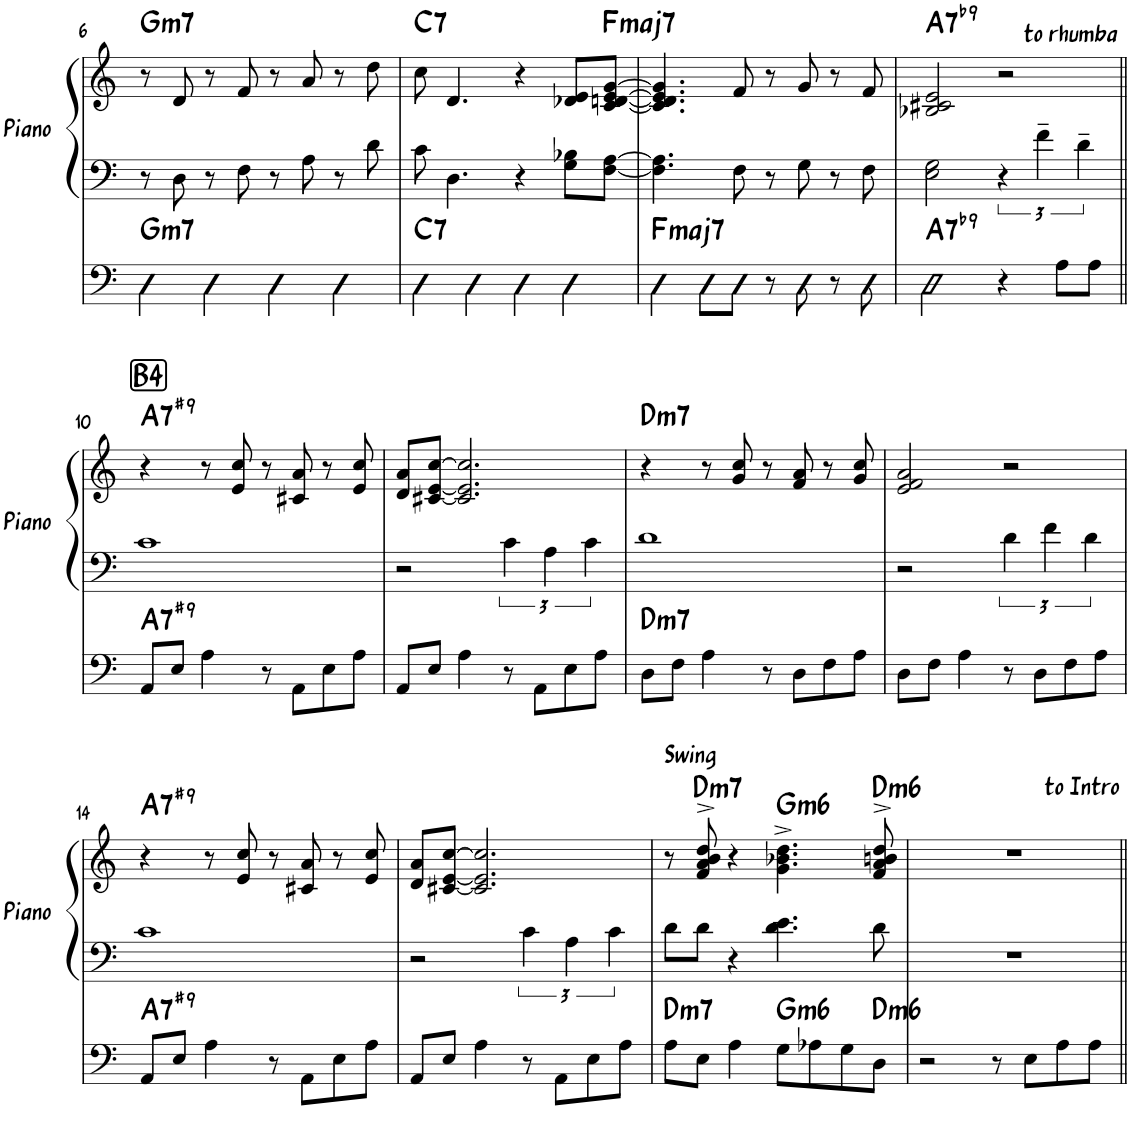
**kern	**harte	**kern	**kern	**harte
*part2	*part2	*part1	*part1	*part1
*staff3	*	*staff2	*staff1	*
*I"Bass	*	*I"Piano	*	*
*	*	*I'Piano	*	*
!!LO:PB:g=z
*clefF4	*	*clefF4	*clefG2	*
*Trd7c12	*	*	*	*
*k[]	*	*k[]	*k[]	*
*M4/4	*	*M4/4	*M4/4	*
=6	=6	=6	=6	=6
!	!LO:H:kt=m7	!	!	!LO:H:kt=m7
4D\	G:min7	8r	8r	G:min7
.	.	8D\	8d/	.
4D\	.	8r	8r	.
.	.	8F\	8f/	.
4D\	.	8r	8r	.
.	.	8A\	8a/	.
4D\	.	8r	8r	.
.	.	8d\	8dd\	.
=7	=7	=7	=7	=7
!	!LO:H:kt=7	!	!	!LO:H:kt=7
4D\	C:7	8c\	8cc\	C:7
.	.	4.D\	4.d/	.
4D\	.	.	.	.
4D\	.	4r	4r	.
4D\	.	8G\ 8B-X\L	8d-X/ 8e/L	.
!	!	!	!	!LO:H:kt=maj7
.	.	[8F\ [8A\J	[8c/ [8dn/ [8e/ [8g/J	F:maj7
=8	=8	=8	=8	=8
!	!LO:H:kt=maj7	!	!	!
4D\	F:maj7	4.F\] 4.A\]	4.c/] 4.d/] 4.e/] 4.g/]	.
8D\L	.	.	.	.
8D\J	.	8F\	8f/	.
8r	.	8r	8r	.
8D\	.	8G\	8g/	.
8r	.	8r	8r	.
8D\	.	8F\	8f/	.
=9	=9	=9	=9	=9
*	*	*	*^	*
!	!LO:H:kt=7	!	!	!	!LO:H:kt=7
2D\	A:7(b9)	2E\ 2G\	2B-X/ 2c#X/ 2e/	2.ryy	A:7(b9)
4r	.	6r	2r	.	.
.	.	6f~\	.	.	.
!	!	!	!	!LO:TX:a:t=to rhumba	!
8A\L	.	.	.	4ryy	.
.	.	6d~\	.	.	.
8A\J	.	.	.	.	.
!!LO:LB:g=z
!!LO:REH:place=s1:a:rj:fs=16:t=B4
=10||	=10||	=10||	=10||	=10||	=10||
!	!LO:H:kt=7	!	!	!	!LO:H:kt=7
*	*	*	*v	*v	*
8AA/L	A:7(#9)	1c	4r	A:7(#9)
8E/J	.	.	.	.
4A\	.	.	8r	.
.	.	.	8e/ 8cc/	.
8r	.	.	8r	.
8AA\L	.	.	8c#X/ 8a/	.
8E\	.	.	8r	.
8A\J	.	.	8e/ 8cc/	.
=11	=11	=11	=11	=11
8AA/L	.	2r	8d/ 8a/L	.
8E/J	.	.	[8c#X/ [8e/ [8cc/J	.
4A\	.	.	2.c#/] 2.e/] 2.cc/]	.
8r	.	6c\	.	.
8AA\L	.	.	.	.
.	.	6A\	.	.
8E\	.	.	.	.
.	.	6c\	.	.
8A\J	.	.	.	.
=12	=12	=12	=12	=12
!	!LO:H:kt=m7	!	!	!LO:H:kt=m7
8D\L	D:min7	1d	4r	D:min7
8F\J	.	.	.	.
4A\	.	.	8r	.
.	.	.	8g/ 8cc/	.
8r	.	.	8r	.
8D\L	.	.	8f/ 8a/	.
8F\	.	.	8r	.
8A\J	.	.	8g/ 8cc/	.
=13	=13	=13	=13	=13
8D\L	.	2r	2e/ 2f/ 2a/	.
8F\J	.	.	.	.
4A\	.	.	.	.
8r	.	6d\	2r	.
8D\L	.	.	.	.
.	.	6f\	.	.
8F\	.	.	.	.
.	.	6d\	.	.
8A\J	.	.	.	.
!!LO:LB:g=z
=14	=14	=14	=14	=14
!	!LO:H:kt=7	!	!	!LO:H:kt=7
8AA/L	A:7(#9)	1c	4r	A:7(#9)
8E/J	.	.	.	.
4A\	.	.	8r	.
.	.	.	8e/ 8cc/	.
8r	.	.	8r	.
8AA\L	.	.	8c#X/ 8a/	.
8E\	.	.	8r	.
8A\J	.	.	8e/ 8cc/	.
=15	=15	=15	=15	=15
8AA/L	.	2r	8d/ 8a/L	.
8E/J	.	.	[8c#X/ [8e/ [8cc/J	.
4A\	.	.	2.c#/] 2.e/] 2.cc/]	.
8r	.	6c\	.	.
8AA\L	.	.	.	.
.	.	6A\	.	.
8E\	.	.	.	.
.	.	6c\	.	.
8A\J	.	.	.	.
=16	=16	=16	=16	=16
!	!LO:H:kt=m7	!	!LO:TX:a:t=Swing	!
8A\L	D:min7	8d\L	8r	.
!	!	!	!	!LO:H:kt=m7
8E\J	.	8d\J	8f/^> 8a/^> 8b/^> 8dd/^>	D:min7
4A\	.	4r	4r	.
!	!LO:H:kt=m6	!	!	!LO:H:kt=m6
8G\L	G:min6	4.d\ 4.e\	4.g\^ 4.b-X\^ 4.dd\^	G:min6
8A-X\	.	.	.	.
8G\	.	.	.	.
!	!LO:H:kt=m6	!	!	!LO:H:kt=m6
8D\J	D:min6	8d\	8f/^> 8a/^> 8bn/^> 8dd/^>	D:min6
=17	=17	=17	=17	=17
2r	.	1r	1r	.
8r	.	.	.	.
8E\L	.	.	.	.
8A\	.	.	.	.
8A\J	.	.	.	.
!	!	!	!LO:TX:a:t=to Intro	!
!	!	!LO:TX:a:t=to Intro	!	!
=||	=||	=||	=||	=||
*-	*-	*-	*-	*-
